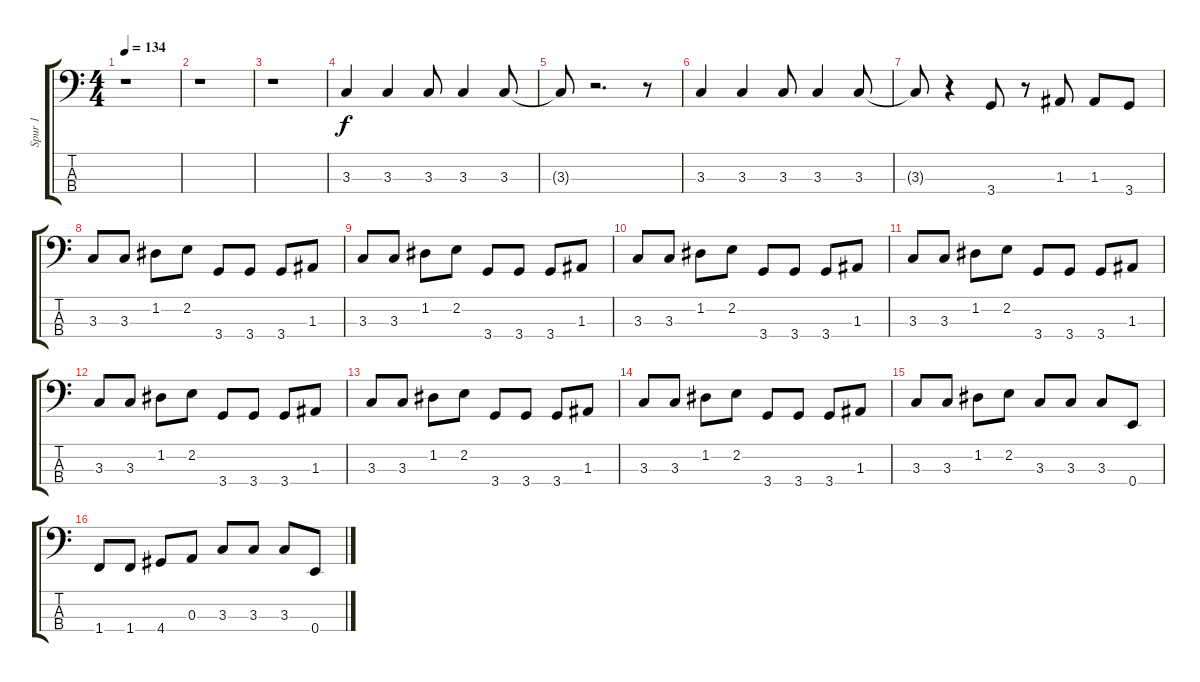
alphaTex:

\track ("Spur 1" "Spur 1") {instrument electricbassfinger}
\staff {score tabs}
\tuning (G2 D2 A1 E1) {hide}
\ts (4 4)
\tempo 134
\clef f4
\ks c
r.1{dy f instrument electricbassfinger} |
r.1 |
r.1 |
3.3.4 3.3.4 3.3.8 3.3.4 3.3.8 |
3.3{t}.8 r.2{d} r.8 |
3.3.4 3.3.4 3.3.8 3.3.4 3.3.8 |
3.3{t}.8 r.4 3.4.8 r.8 1.3.8 1.3.8 3.4.8 |
3.3.8 3.3.8 1.2.8 2.2.8 3.4.8 3.4.8 3.4.8 1.3.8 |
3.3.8 3.3.8 1.2.8 2.2.8 3.4.8 3.4.8 3.4.8 1.3.8 |
3.3.8 3.3.8 1.2.8 2.2.8 3.4.8 3.4.8 3.4.8 1.3.8 |
3.3.8 3.3.8 1.2.8 2.2.8 3.4.8 3.4.8 3.4.8 1.3.8 |
3.3.8 3.3.8 1.2.8 2.2.8 3.4.8 3.4.8 3.4.8 1.3.8 |
3.3.8 3.3.8 1.2.8 2.2.8 3.4.8 3.4.8 3.4.8 1.3.8 |
3.3.8 3.3.8 1.2.8 2.2.8 3.4.8 3.4.8 3.4.8 1.3.8 |
3.3.8 3.3.8 1.2.8 2.2.8 3.3.8 3.3.8 3.3.8 0.4.8 |
1.4.8 1.4.8 4.4.8 0.3.8 3.3.8 3.3.8 3.3.8 0.4.8
